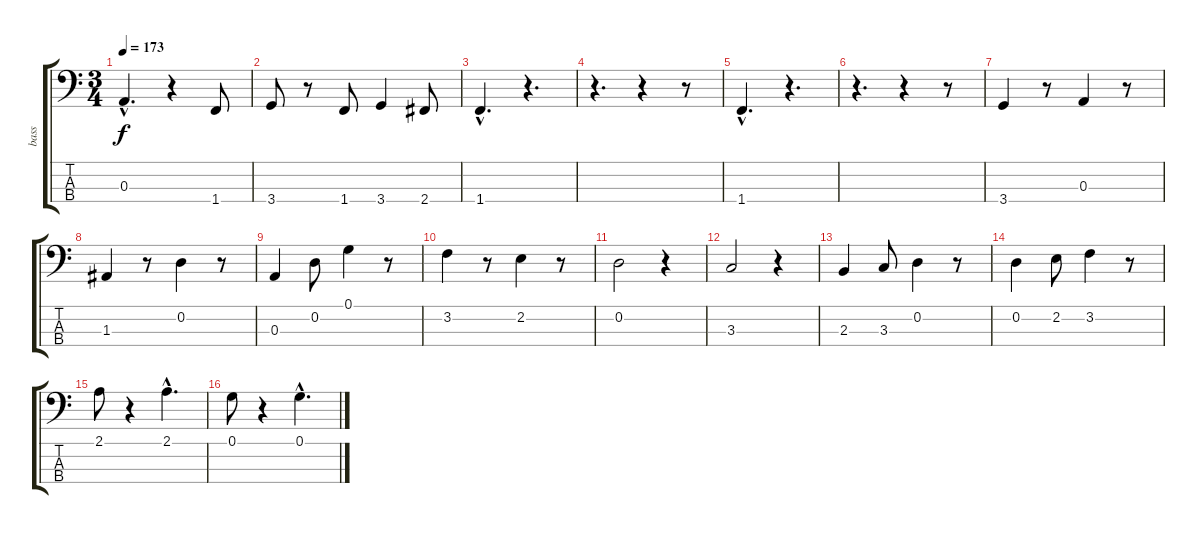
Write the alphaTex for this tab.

\track ("bass" "bass") {instrument fretlessbass}
\staff {score tabs}
\tuning (G2 D2 A1 E1) {hide}
\ts (3 4)
\tempo 173
\clef f4
\ks c
0.3{hac}.4{d dy f} r.4 1.4.8 |
3.4.8 r.8 1.4.8 3.4.4 2.4.8 |
1.4{hac}.4{d} r.4{d} |
r.4{d} r.4 r.8 |
1.4{hac}.4{d} r.4{d} |
r.4{d} r.4 r.8 |
3.4.4 r.8 0.3.4 r.8 |
1.3.4 r.8 0.2.4 r.8 |
0.3.4 0.2.8 0.1.4 r.8 |
3.2.4 r.8 2.2.4 r.8 |
0.2.2 r.4 |
3.3.2 r.4 |
2.3.4 3.3.8 0.2.4 r.8 |
0.2.4 2.2.8 3.2.4 r.8 |
2.1.8 r.4 2.1{hac}.4{d} |
0.1.8 r.4 0.1{hac}.4{d}
